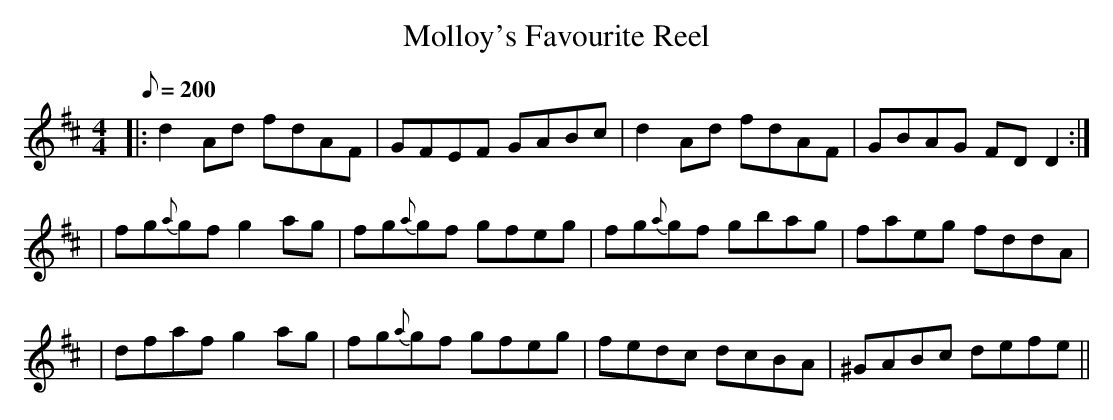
X:1
T:Molloy's Favourite Reel
M:4/4
L:1/8
Q:200
K:D
|: d2Ad fdAF | GFEF GABc | d2Ad fdAF | GBAG FD D2 :|
| fg{a}gf g2ag | fg{a}gf gfeg | fg{a}gf gbag | faeg fddA |
| dfaf g2ag | fg{a}gf gfeg | fedc dcBA | ^GABc defe ||
